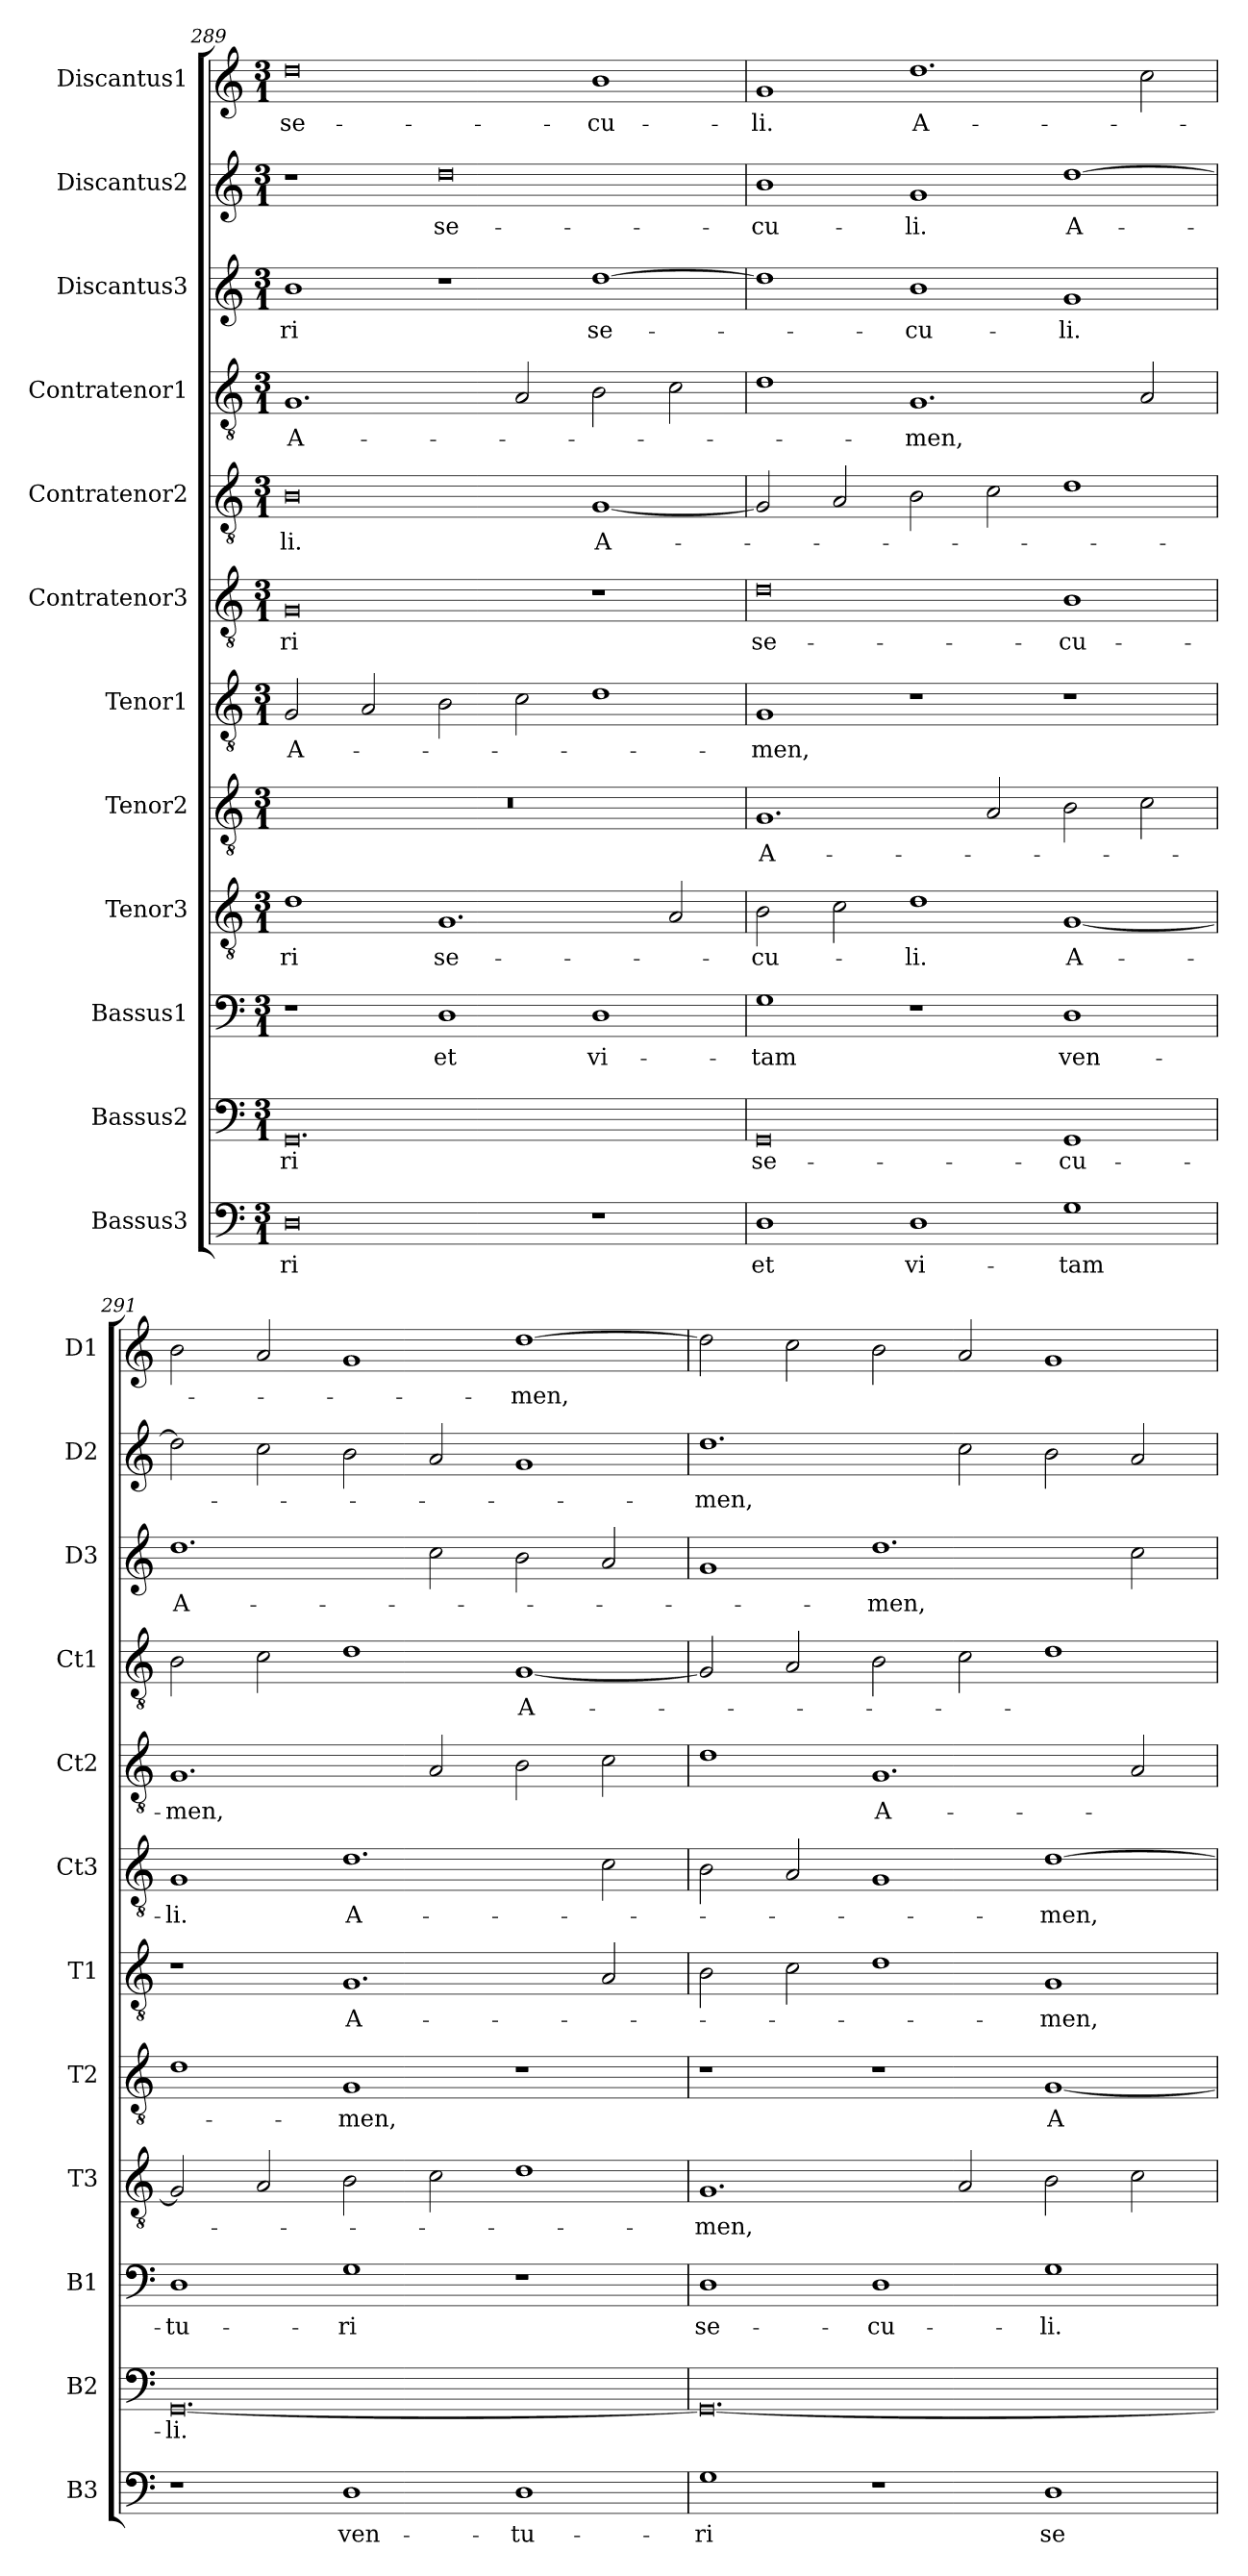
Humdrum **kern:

**kern	**text	**kern	**text	**kern	**text	**kern	**text	**kern	**text	**kern	**text	**kern	**text	**kern	**text	**kern	**text	**kern	**text	**kern	**text	**kern	**text
*part12	*part12	*part11	*part11	*part10	*part10	*part9	*part9	*part8	*part8	*part7	*part7	*part6	*part6	*part5	*part5	*part4	*part4	*part3	*part3	*part2	*part2	*part1	*part1
*staff12	*staff12	*staff11	*staff11	*staff10	*staff10	*staff9	*staff9	*staff8	*staff8	*staff7	*staff7	*staff6	*staff6	*staff5	*staff5	*staff4	*staff4	*staff3	*staff3	*staff2	*staff2	*staff1	*staff1
*I"Bassus3	*	*I"Bassus2	*	*I"Bassus1	*	*I"Tenor3	*	*I"Tenor2	*	*I"Tenor1	*	*I"Contratenor3	*	*I"Contratenor2	*	*I"Contratenor1	*	*I"Discantus3	*	*I"Discantus2	*	*I"Discantus1	*
*I'B3	*	*I'B2	*	*I'B1	*	*I'T3	*	*I'T2	*	*I'T1	*	*I'Ct3	*	*I'Ct2	*	*I'Ct1	*	*I'D3	*	*I'D2	*	*I'D1	*
*clefF4	*	*clefF4	*	*clefF4	*	*clefGv2	*	*clefGv2	*	*clefGv2	*	*clefGv2	*	*clefGv2	*	*clefGv2	*	*clefG2	*	*clefG2	*	*clefG2	*
*k[]	*	*k[]	*	*k[]	*	*k[]	*	*k[]	*	*k[]	*	*k[]	*	*k[]	*	*k[]	*	*k[]	*	*k[]	*	*k[]	*
*M3/1	*	*M3/1	*	*M3/1	*	*M3/1	*	*M3/1	*	*M3/1	*	*M3/1	*	*M3/1	*	*M3/1	*	*M3/1	*	*M3/1	*	*M3/1	*
=289	=289	=289	=289	=289	=289	=289	=289	=289	=289	=289	=289	=289	=289	=289	=289	=289	=289	=289	=289	=289	=289	=289	=289
0D	-ri	0.GG	-ri	1r	.	1d	-ri	0.r	.	2G	A-	0G	-ri	0B	-li.	1.G	A-	1b	-ri	1r	.	0dd	se-
.	.	.	.	.	.	.	.	.	.	2A	.	.	.	.	.	.	.	.	.	.	.	.	.
.	.	.	.	1D	et	1.G	se-	.	.	2B	.	.	.	.	.	.	.	1r	.	0dd	se-	.	.
.	.	.	.	.	.	.	.	.	.	2c	.	.	.	.	.	2A	.	.	.	.	.	.	.
1r	.	.	.	1D	vi-	.	.	.	.	1d	.	1r	.	[1G	A-	2B	.	[1dd	se-	.	.	1b	-cu-
.	.	.	.	.	.	2A	.	.	.	.	.	.	.	.	.	2c	.	.	.	.	.	.	.
=290	=290	=290	=290	=290	=290	=290	=290	=290	=290	=290	=290	=290	=290	=290	=290	=290	=290	=290	=290	=290	=290	=290	=290
1D	et	0GG	se-	1G	-tam	2B	-cu-	1.G	A-	1G	-men,	0d	se-	2G]	.	1d	.	1dd]	.	1b	-cu-	1g	-li.
.	.	.	.	.	.	2c	.	.	.	.	.	.	.	2A	.	.	.	.	.	.	.	.	.
1D	vi-	.	.	1r	.	1d	-li.	.	.	1r	.	.	.	2B	.	1.G	-men,	1b	-cu-	1g	-li.	1.dd	A-
.	.	.	.	.	.	.	.	2A	.	.	.	.	.	2c	.	.	.	.	.	.	.	.	.
1G	-tam	1GG	-cu-	1D	ven-	[1G	A-	2B	.	1r	.	1B	-cu-	1d	.	.	.	1g	-li.	[1dd	A-	.	.
.	.	.	.	.	.	.	.	2c	.	.	.	.	.	.	.	2A	.	.	.	.	.	2cc	.
=291	=291	=291	=291	=291	=291	=291	=291	=291	=291	=291	=291	=291	=291	=291	=291	=291	=291	=291	=291	=291	=291	=291	=291
1r	.	[0.GG	-li.	1D	-tu-	2G]	.	1d	.	1r	.	1G	-li.	1.G	-men,	2B	.	1.dd	A-	2dd]	.	2b	.
.	.	.	.	.	.	2A	.	.	.	.	.	.	.	.	.	2c	.	.	.	2cc	.	2a	.
1D	ven-	.	.	1G	-ri	2B	.	1G	-men,	1.G	A-	1.d	A-	.	.	1d	.	.	.	2b	.	1g	.
.	.	.	.	.	.	2c	.	.	.	.	.	.	.	2A	.	.	.	2cc	.	2a	.	.	.
1D	-tu-	.	.	1r	.	1d	.	1r	.	.	.	.	.	2B	.	[1G	A-	2b	.	1g	.	[1dd	-men,
.	.	.	.	.	.	.	.	.	.	2A	.	2c	.	2c	.	.	.	2a	.	.	.	.	.
=292	=292	=292	=292	=292	=292	=292	=292	=292	=292	=292	=292	=292	=292	=292	=292	=292	=292	=292	=292	=292	=292	=292	=292
1G	-ri	0.GG_	.	1D	se-	1.G	-men,	1r	.	2B	.	2B	.	1d	.	2G]	.	1g	.	1.dd	-men,	2dd]	.
.	.	.	.	.	.	.	.	.	.	2c	.	2A	.	.	.	2A	.	.	.	.	.	2cc	.
1r	.	.	.	1D	-cu-	.	.	1r	.	1d	.	1G	.	1.G	A-	2B	.	1.dd	-men,	.	.	2b	.
.	.	.	.	.	.	2A	.	.	.	.	.	.	.	.	.	2c	.	.	.	2cc	.	2a	.
1D	se-	.	.	1G	-li.	2B	.	[1G	A-	1G	-men,	[1d	-men,	.	.	1d	.	.	.	2b	.	1g	.
.	.	.	.	.	.	2c	.	.	.	.	.	.	.	2A	.	.	.	2cc	.	2a	.	.	.
=	=	=	=	=	=	=	=	=	=	=	=	=	=	=	=	=	=	=	=	=	=	=	=
*-	*-	*-	*-	*-	*-	*-	*-	*-	*-	*-	*-	*-	*-	*-	*-	*-	*-	*-	*-	*-	*-	*-	*-
